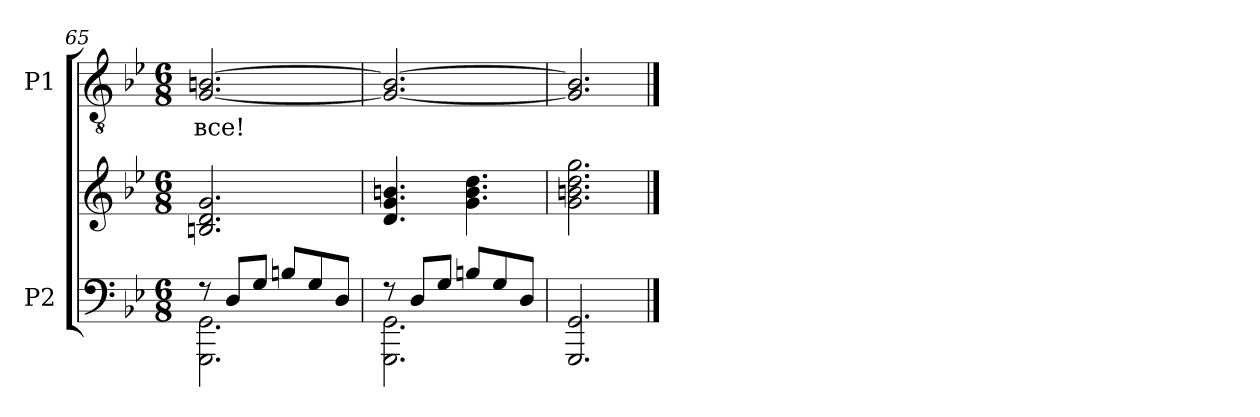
**kern	**kern	**kern	**text
*part2	*part2	*part1	*part1
*staff3	*staff2	*staff1	*staff1
*I"P2	*	*I"P1	*
*clefF4	*clefG2	*clefGv2	*
*	*	*ITrd7c12	*
*k[b-e-]	*k[b-e-]	*k[b-e-]	*
*g:	*g:	*g:	*
*M6/8	*M6/8	*M6/8	*
=65	=65	=65	=65
*^	*	*	*
!	!	!	!	!LO:LY:b:color=#000000
8r	2.GGGi\ 2.GGi	2.Bni/ 2.di 2.gi	[<2.GGi/ [>2.BBni	все!
8Di/L	.	.	.	.
8Gi/J	.	.	.	.
8Bni/L	.	.	.	.
8Gi/	.	.	.	.
8Di/J	.	.	.	.
=66	=66	=66	=66	=66
8r	2.GGGi\ 2.GGi	4.di/ 4.gi 4.bni	2.GGi/_< 2.BBi_>	.
8Di/L	.	.	.	.
8Gi/J	.	.	.	.
8Bni/L	.	4.gi\ 4.bi 4.ddi	.	.
8Gi/	.	.	.	.
8Di/J	.	.	.	.
*v	*v	*	*	*
=67	=67	=67	=67
2.GGGi/ 2.GGi	2.gi\ 2.bni 2.ddi 2.ggi	2.GGi/] 2.BBi]	.
==	==	==	==
*-	*-	*-	*-
